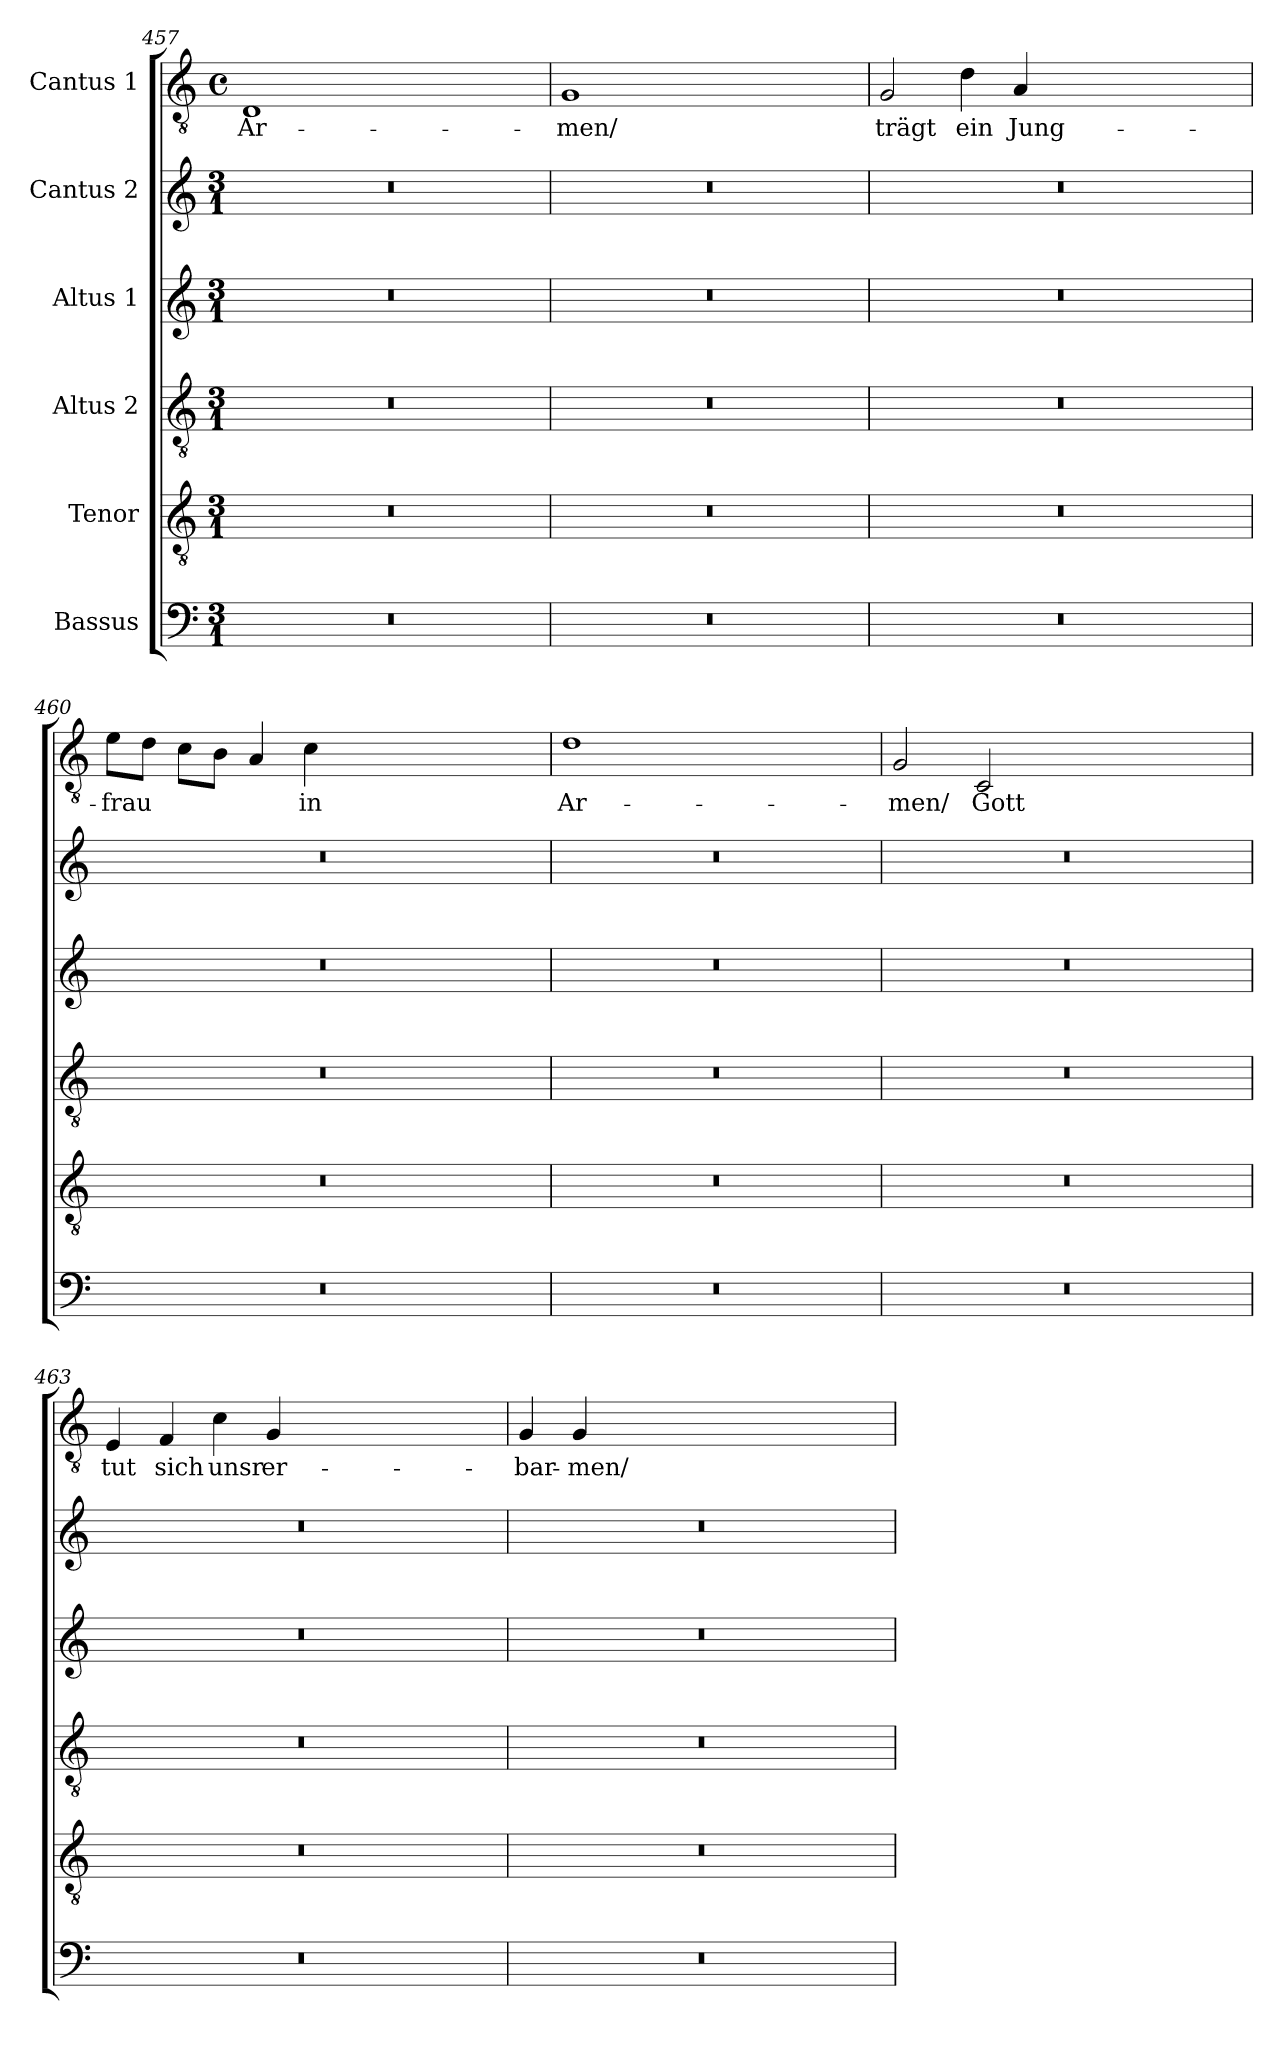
**kern	**kern	**kern	**kern	**kern	**kern	**text
*part6	*part5	*part4	*part3	*part2	*part1	*part1
*staff6	*staff5	*staff4	*staff3	*staff2	*staff1	*staff1
*I"Bassus	*I"Tenor	*I"Altus 2	*I"Altus 1	*I"Cantus 2	*I"Cantus 1	*
*clefF4	*clefGv2	*clefGv2	*clefG2	*clefG2	*clefGv2	*
*M3/1	*M3/1	*M3/1	*M3/1	*M3/1	*M4/4	*
*	*	*	*	*	*met(c)	*
=457	=457	=457	=457	=457	=457	=457
!	!	!	!	!	!	!LO:LY:b:cj
0.r	0.r	0.r	0.r	0.r	1D	Ar-
.	.	.	.	.	0ryy	.
=458	=458	=458	=458	=458	=458	=458
!	!	!	!	!	!	!LO:LY:b:cj
0.r	0.r	0.r	0.r	0.r	1G	-men/
.	.	.	.	.	0ryy	.
!!LO:LB:g=z
=459	=459	=459	=459	=459	=459	=459
!	!	!	!	!	!	!LO:LY:b:cj
0.r	0.r	0.r	0.r	0.r	2G/	trägt
!	!	!	!	!	!	!LO:LY:b:cj
.	.	.	.	.	4d\	ein
!	!	!	!	!	!	!LO:LY:b:cj
.	.	.	.	.	4A/	Jung-
.	.	.	.	.	0ryy	.
=460	=460	=460	=460	=460	=460	=460
!	!	!	!	!	!	!LO:LY:b:cj
0.r	0.r	0.r	0.r	0.r	8e\L	-frau
.	.	.	.	.	8d\J	.
.	.	.	.	.	8c\L	.
.	.	.	.	.	8B\J	.
.	.	.	.	.	4A/	.
!	!	!	!	!	!	!LO:LY:b:cj
.	.	.	.	.	4c\	in
.	.	.	.	.	0ryy	.
=461	=461	=461	=461	=461	=461	=461
!	!	!	!	!	!	!LO:LY:b:cj
0.r	0.r	0.r	0.r	0.r	1d	Ar-
.	.	.	.	.	0ryy	.
=462	=462	=462	=462	=462	=462	=462
!	!	!	!	!	!	!LO:LY:b:cj
0.r	0.r	0.r	0.r	0.r	2G/	-men/
!	!	!	!	!	!	!LO:LY:b:cj
.	.	.	.	.	2C/	Gott
.	.	.	.	.	0ryy	.
=463	=463	=463	=463	=463	=463	=463
!	!	!	!	!	!	!LO:LY:b:cj
0.r	0.r	0.r	0.r	0.r	4E/	tut
!	!	!	!	!	!	!LO:LY:b:cj
.	.	.	.	.	4F/	sich
!	!	!	!	!	!	!LO:LY:b:cj
.	.	.	.	.	4c\	unsr
!	!	!	!	!	!	!LO:LY:b:cj
.	.	.	.	.	4G/	er-
.	.	.	.	.	0ryy	.
=464	=464	=464	=464	=464	=464	=464
!	!	!	!	!	!	!LO:LY:b:cj
0.r	0.r	0.r	0.r	0.r	4G/	-bar-
!	!	!	!	!	!	!LO:LY:b:cj
.	.	.	.	.	4G/	-men/
.	.	.	.	.	0ryy	.
.	.	.	.	.	2ryy	.
=	=	=	=	=	=	=
*-	*-	*-	*-	*-	*-	*-
